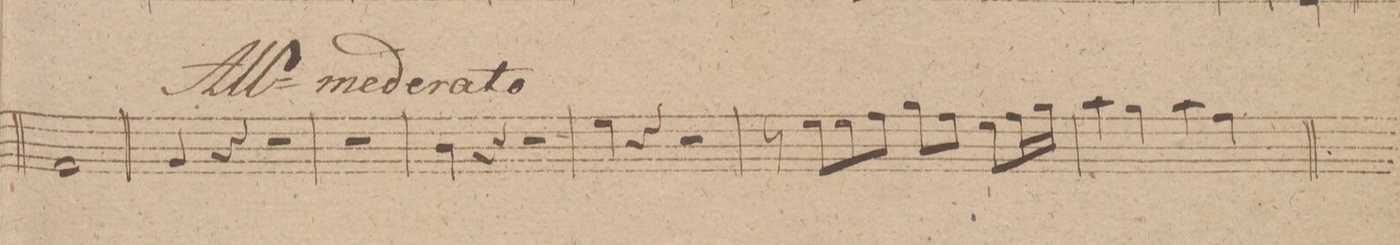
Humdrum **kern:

**kern	**dynam
*I"Oboe 2do in	*
*clefG2	*
*k[f#c#g#d#]	*
*met(c)	*
*M4/4	*
1f#/	.
=27||	=27||
4g#/	.
4r	.
2r	.
=28	=28
1r	.
=29	=29
4b\	.
4r	.
2r	.
=30	=30
4ee\	.
4r	.
2r	.
=31	=31
8r	.
8ee\L	.
8ee\	.
8ff#\J	.
8gg#\L	.
8ff#\J	.
8ee\L	.
16ff#\L	.
16gg#\JJ	.
=32	=32
*4\left	*
4aa\	.
*4\right	*
4gg#\	.
*4\left	*
4aa\	.
*	*4\right
4ff#\	.
=33	=33
*-	*-
